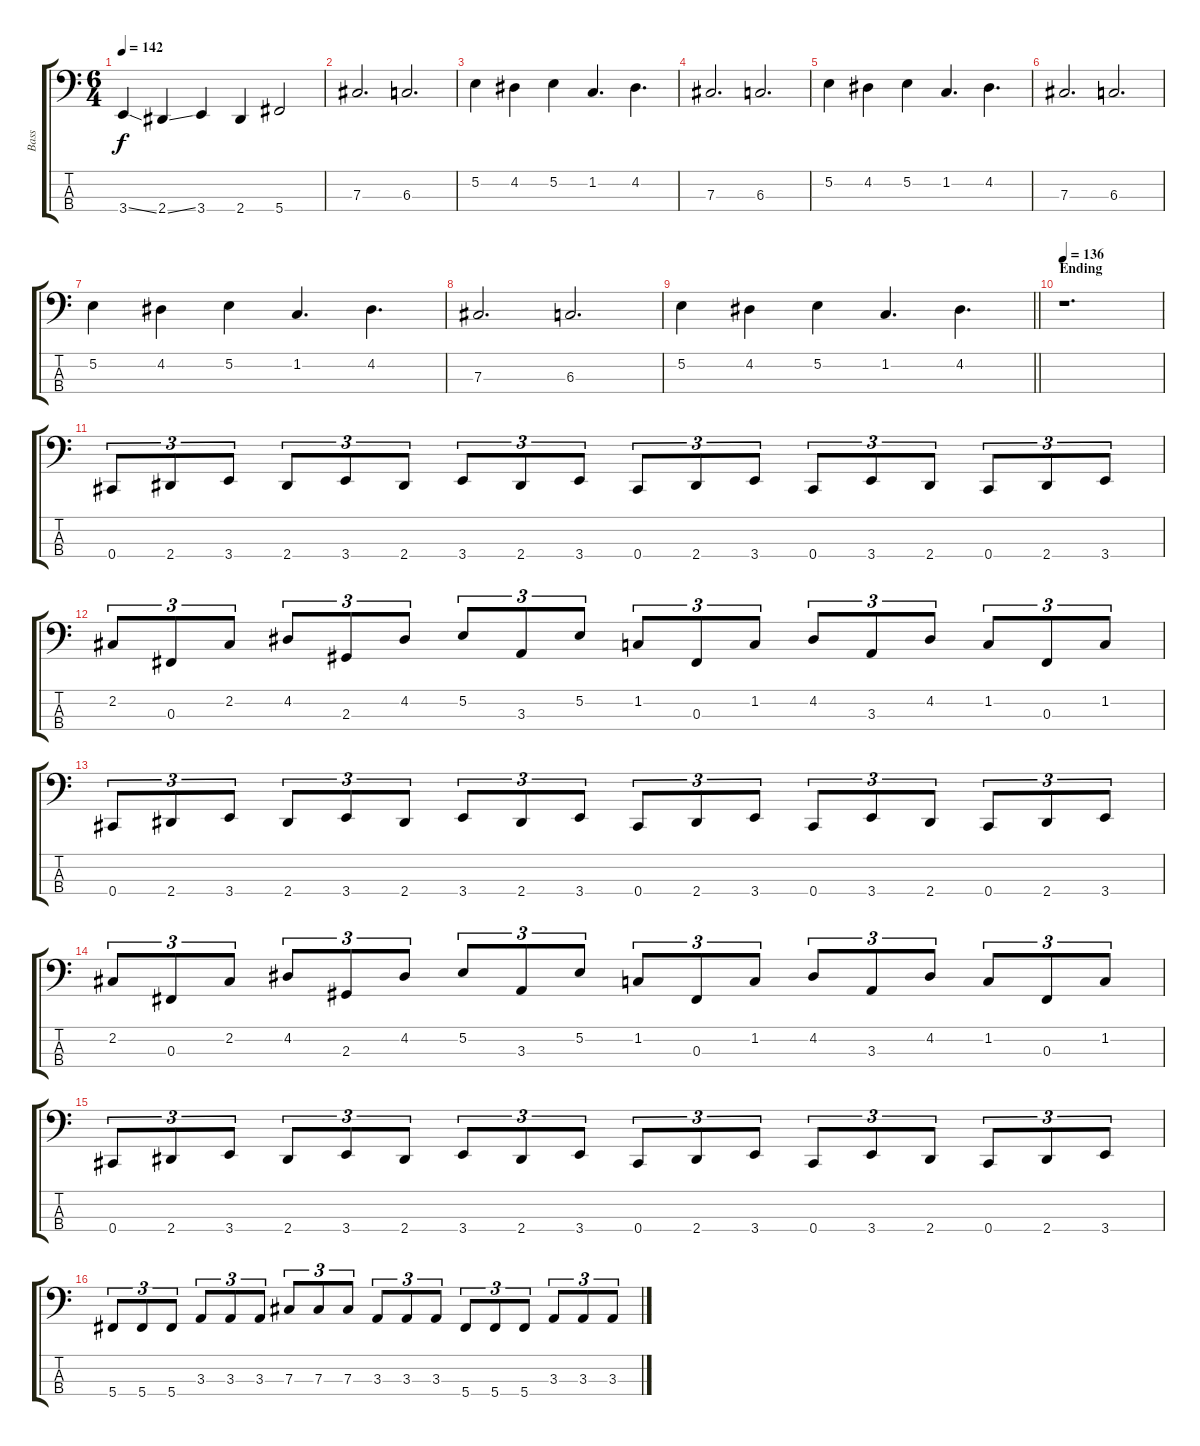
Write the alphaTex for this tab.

\track ("Bass" "Bass") {instrument electricbasspick}
\staff {score tabs}
\tuning (E2 B1 Gb1 Db1) {hide}
\ts (6 4)
\tempo 142
\clef f4
\ks c
3.4{ss}.4{dy f} 2.4{ss}.4 3.4.4 2.4.4 5.4.2 |
7.3.2{d} 6.3.2{d} |
5.2.4 4.2.4 5.2.4 1.2.4{d} 4.2.4{d} |
7.3.2{d} 6.3.2{d} |
5.2.4 4.2.4 5.2.4 1.2.4{d} 4.2.4{d} |
7.3.2{d} 6.3.2{d} |
5.2.4 4.2.4 5.2.4 1.2.4{d} 4.2.4{d} |
7.3.2{d} 6.3.2{d} |
\barLineRight lightlight
5.2.4 4.2.4 5.2.4 1.2.4{d} 4.2.4{d} |
\section ("" "Ending")
\tempo 136
r.1{d} |
0.4.8{tu (3 2)} 2.4.8{tu (3 2)} 3.4.8{tu (3 2)} 2.4.8{tu (3 2)} 3.4.8{tu (3 2)} 2.4.8{tu (3 2)} 3.4.8{tu (3 2)} 2.4.8{tu (3 2)} 3.4.8{tu (3 2)} 0.4.8{tu (3 2)} 2.4.8{tu (3 2)} 3.4.8{tu (3 2)} 0.4.8{tu (3 2)} 3.4.8{tu (3 2)} 2.4.8{tu (3 2)} 0.4.8{tu (3 2)} 2.4.8{tu (3 2)} 3.4.8{tu (3 2)} |
2.2.8{tu (3 2)} 0.3.8{tu (3 2)} 2.2.8{tu (3 2)} 4.2.8{tu (3 2)} 2.3.8{tu (3 2)} 4.2.8{tu (3 2)} 5.2.8{tu (3 2)} 3.3.8{tu (3 2)} 5.2.8{tu (3 2)} 1.2.8{tu (3 2)} 0.3.8{tu (3 2)} 1.2.8{tu (3 2)} 4.2.8{tu (3 2)} 3.3.8{tu (3 2)} 4.2.8{tu (3 2)} 1.2.8{tu (3 2)} 0.3.8{tu (3 2)} 1.2.8{tu (3 2)} |
0.4.8{tu (3 2)} 2.4.8{tu (3 2)} 3.4.8{tu (3 2)} 2.4.8{tu (3 2)} 3.4.8{tu (3 2)} 2.4.8{tu (3 2)} 3.4.8{tu (3 2)} 2.4.8{tu (3 2)} 3.4.8{tu (3 2)} 0.4.8{tu (3 2)} 2.4.8{tu (3 2)} 3.4.8{tu (3 2)} 0.4.8{tu (3 2)} 3.4.8{tu (3 2)} 2.4.8{tu (3 2)} 0.4.8{tu (3 2)} 2.4.8{tu (3 2)} 3.4.8{tu (3 2)} |
2.2.8{tu (3 2)} 0.3.8{tu (3 2)} 2.2.8{tu (3 2)} 4.2.8{tu (3 2)} 2.3.8{tu (3 2)} 4.2.8{tu (3 2)} 5.2.8{tu (3 2)} 3.3.8{tu (3 2)} 5.2.8{tu (3 2)} 1.2.8{tu (3 2)} 0.3.8{tu (3 2)} 1.2.8{tu (3 2)} 4.2.8{tu (3 2)} 3.3.8{tu (3 2)} 4.2.8{tu (3 2)} 1.2.8{tu (3 2)} 0.3.8{tu (3 2)} 1.2.8{tu (3 2)} |
0.4.8{tu (3 2)} 2.4.8{tu (3 2)} 3.4.8{tu (3 2)} 2.4.8{tu (3 2)} 3.4.8{tu (3 2)} 2.4.8{tu (3 2)} 3.4.8{tu (3 2)} 2.4.8{tu (3 2)} 3.4.8{tu (3 2)} 0.4.8{tu (3 2)} 2.4.8{tu (3 2)} 3.4.8{tu (3 2)} 0.4.8{tu (3 2)} 3.4.8{tu (3 2)} 2.4.8{tu (3 2)} 0.4.8{tu (3 2)} 2.4.8{tu (3 2)} 3.4.8{tu (3 2)} |
5.4.8{tu (3 2)} 5.4.8{tu (3 2)} 5.4.8{tu (3 2)} 3.3.8{tu (3 2)} 3.3.8{tu (3 2)} 3.3.8{tu (3 2)} 7.3.8{tu (3 2)} 7.3.8{tu (3 2)} 7.3.8{tu (3 2)} 3.3.8{tu (3 2)} 3.3.8{tu (3 2)} 3.3.8{tu (3 2)} 5.4.8{tu (3 2)} 5.4.8{tu (3 2)} 5.4.8{tu (3 2)} 3.3.8{tu (3 2)} 3.3.8{tu (3 2)} 3.3.8{tu (3 2)}
